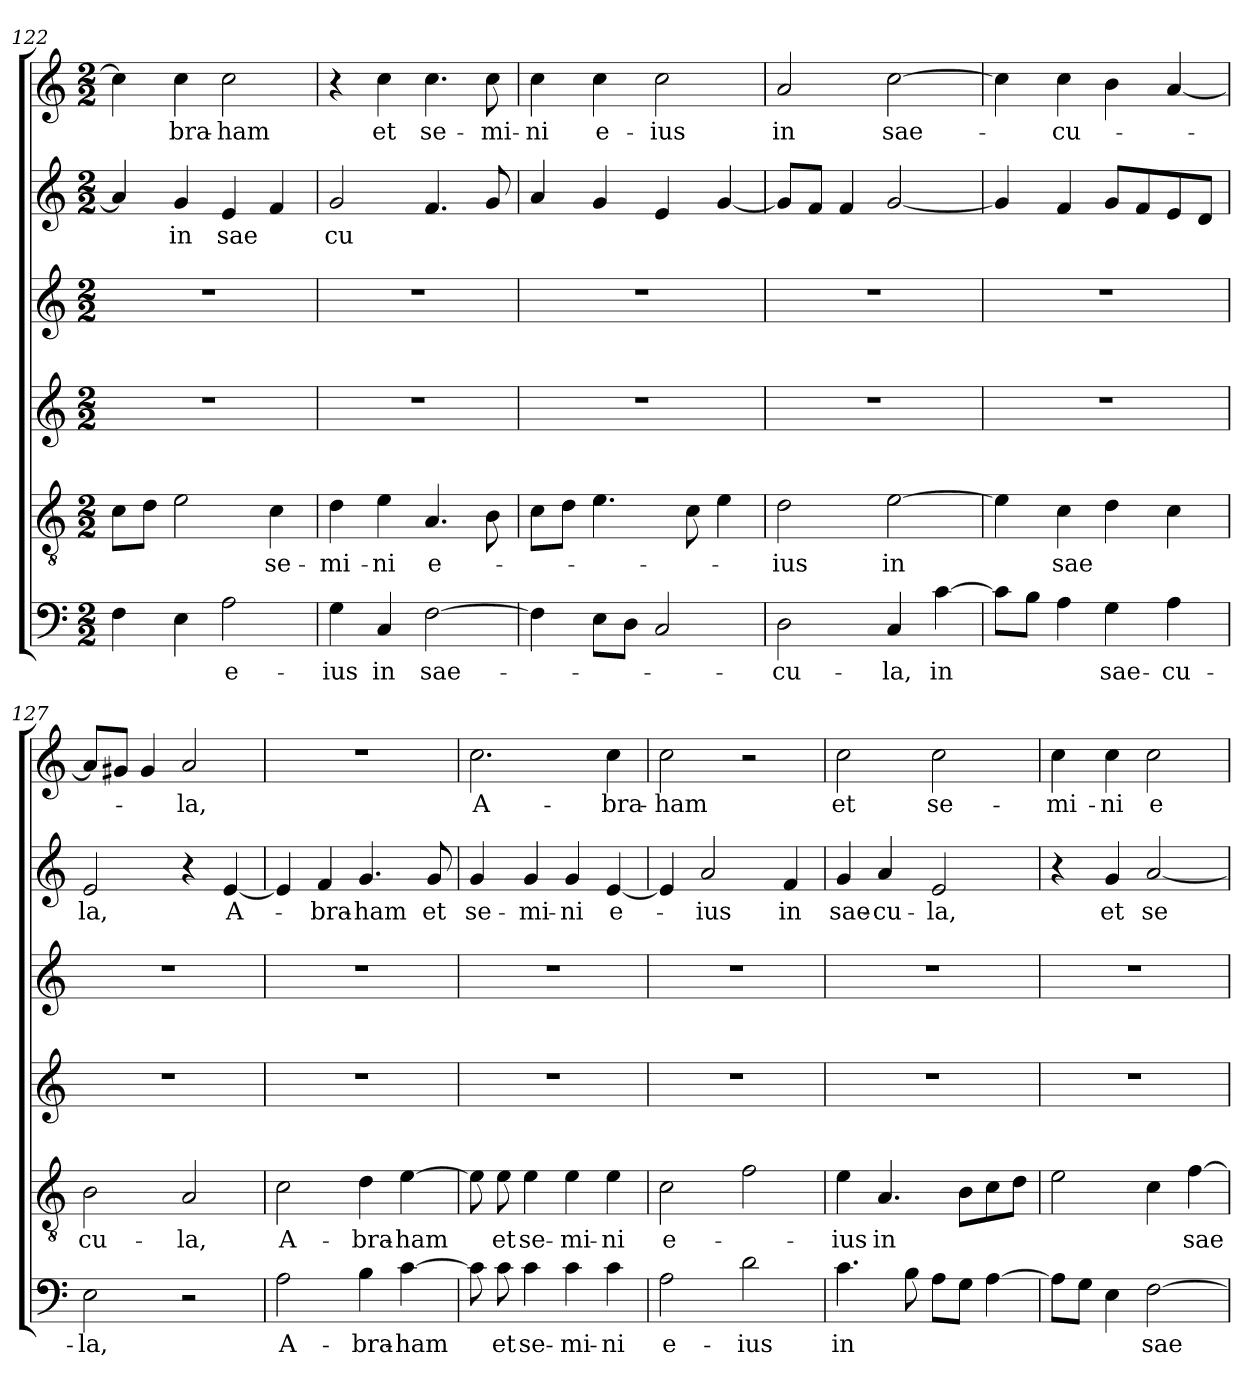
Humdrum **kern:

**kern	**text	**kern	**text	**kern	**kern	**kern	**text	**kern	**text
*part6	*part6	*part5	*part5	*part4	*part3	*part2	*part2	*part1	*part1
*staff6	*staff6	*staff5	*staff5	*staff4	*staff3	*staff2	*staff2	*staff1	*staff1
*clefF4	*	*clefGv2	*	*clefG2	*clefG2	*clefG2	*	*clefG2	*
*k[]	*	*k[]	*	*k[]	*k[]	*k[]	*	*k[]	*
*C:	*	*C:	*	*C:	*C:	*C:	*	*C:	*
*M2/2	*	*M2/2	*	*M2/2	*M2/2	*M2/2	*	*M2/2	*
=122	=122	=122	=122	=122	=122	=122	=122	=122	=122
4F\	.	8c\L	.	1r	1r	4a/]	.	4cc\]	.
.	.	8d\J	.	.	.	.	.	.	.
!	!	!	!	!	!	!	!LO:LY:b	!	!LO:LY:b
4E\	.	2e\	.	.	.	4g/	in	4cc\	-bra-
!	!LO:LY:b	!	!	!	!	!	!LO:LY:b	!	!LO:LY:b
2A\	e-	.	.	.	.	4e/	sae	2cc\	-ham
!	!	!	!LO:LY:b	!	!	!	!	!	!
.	.	4c\	se-	.	.	4f/	.	.	.
!!LO:PB:g=z
=123	=123	=123	=123	=123	=123	=123	=123	=123	=123
!	!LO:LY:b	!	!LO:LY:b	!	!	!	!LO:LY:b	!	!
4G\	-­ius	4d\	-­mi-	1r	1r	2g/	­cu	4r	.
!	!LO:LY:b	!	!LO:LY:b	!	!	!	!	!	!LO:LY:b
4C/	in	4e\	-ni	.	.	.	.	4cc\	et
!	!LO:LY:b	!	!LO:LY:b	!	!	!	!	!	!LO:LY:b
[2F\	sae-	4.A/	e-	.	.	4.f/	.	4.cc\	se-
!	!	!	!	!	!	!	!	!	!LO:LY:b
.	.	8B\	.	.	.	8g/	.	8cc\	-mi-
=124	=124	=124	=124	=124	=124	=124	=124	=124	=124
!	!	!	!	!	!	!	!	!	!LO:LY:b
4F\]	.	8c\L	.	1r	1r	4a/	.	4cc\	-ni
.	.	8d\J	.	.	.	.	.	.	.
!	!	!	!	!	!	!	!	!	!LO:LY:b
8E\L	.	4.e\	.	.	.	4g/	.	4cc\	e-
8D\J	.	.	.	.	.	.	.	.	.
!	!	!	!	!	!	!	!	!	!LO:LY:b
2C/	.	.	.	.	.	4e/	.	2cc\	-ius
.	.	8c\	.	.	.	.	.	.	.
.	.	4e\	.	.	.	[4g/	.	.	.
=125	=125	=125	=125	=125	=125	=125	=125	=125	=125
!	!LO:LY:b	!	!LO:LY:b	!	!	!	!	!	!LO:LY:b
2D\	-cu-	2d\	-ius	1r	1r	8g/L]	.	2a/	in
.	.	.	.	.	.	8f/J	.	.	.
.	.	.	.	.	.	4f/	.	.	.
!	!LO:LY:b	!	!LO:LY:b	!	!	!	!	!	!LO:LY:b
4C/	-la,	[2e\	in	.	.	[2g/	.	[2cc\	sae-
!	!LO:LY:b	!	!	!	!	!	!	!	!
[4c\	in	.	.	.	.	.	.	.	.
=126	=126	=126	=126	=126	=126	=126	=126	=126	=126
8c\L]	.	4e\]	.	1r	1r	4g/]	.	4cc\]	.
8B\J	.	.	.	.	.	.	.	.	.
!	!	!	!LO:LY:b	!	!	!	!	!	!LO:LY:b
4A\	.	4c\	sae	.	.	4f/	.	4cc\	-cu-
!	!LO:LY:b	!	!	!	!	!	!	!	!
4G\	sae-	4d\	.	.	.	8g/L	.	4b\	.
.	.	.	.	.	.	8f/	.	.	.
!	!LO:LY:b	!	!	!	!	!	!	!	!
4A\	-cu-	4c\	.	.	.	8e/	.	[4a/	.
.	.	.	.	.	.	8d/J	.	.	.
=127	=127	=127	=127	=127	=127	=127	=127	=127	=127
!	!LO:LY:b	!	!LO:LY:b	!	!	!	!LO:LY:b	!	!
2E\	-la,	2B\	cu-	1r	1r	2e/	la,	8a/L]	.
.	.	.	.	.	.	.	.	8g#/J	.
.	.	.	.	.	.	.	.	4g#/	.
!	!	!	!LO:LY:b	!	!	!	!	!	!LO:LY:b
2r	.	2A/	-la,	.	.	4r	.	2a/	-la,
!	!	!	!	!	!	!	!LO:LY:b	!	!
.	.	.	.	.	.	[4e/	A-	.	.
!!LO:LB:g=z
=128	=128	=128	=128	=128	=128	=128	=128	=128	=128
!	!LO:LY:b	!	!LO:LY:b	!	!	!	!	!	!
2A\	A-	2c\	A-	1r	1r	4e/]	.	1r	.
!	!	!	!	!	!	!	!LO:LY:b	!	!
.	.	.	.	.	.	4f/	-bra-	.	.
!	!LO:LY:b	!	!LO:LY:b	!	!	!	!LO:LY:b	!	!
4B\	-bra-	4d\	-bra-	.	.	4.g/	-ham	.	.
!	!LO:LY:b	!	!LO:LY:b	!	!	!	!	!	!
[4c\	-ham	[4e\	-ham	.	.	.	.	.	.
!	!	!	!	!	!	!	!LO:LY:b	!	!
.	.	.	.	.	.	8g/	et	.	.
=129	=129	=129	=129	=129	=129	=129	=129	=129	=129
!	!	!	!	!	!	!	!LO:LY:b	!	!LO:LY:b
8c\]	.	8e\]	.	1r	1r	4g/	se-	2.cc\	A-
!	!LO:LY:b	!	!LO:LY:b	!	!	!	!	!	!
8c\	et	8e\	et	.	.	.	.	.	.
!	!LO:LY:b	!	!LO:LY:b	!	!	!	!LO:LY:b	!	!
4c\	se-	4e\	se-	.	.	4g/	-mi-	.	.
!	!LO:LY:b	!	!LO:LY:b	!	!	!	!LO:LY:b	!	!
4c\	-mi-	4e\	-mi-	.	.	4g/	-ni	.	.
!	!LO:LY:b	!	!LO:LY:b	!	!	!	!LO:LY:b	!	!LO:LY:b
4c\	-ni	4e\	-ni	.	.	[4e/	e-	4cc\	-bra-
=130	=130	=130	=130	=130	=130	=130	=130	=130	=130
!	!LO:LY:b	!	!LO:LY:b	!	!	!	!	!	!LO:LY:b
2A\	e-	2c\	e-	1r	1r	4e/]	.	2cc\	-ham
!	!	!	!	!	!	!	!LO:LY:b	!	!
.	.	.	.	.	.	2a/	-ius	.	.
!	!LO:LY:b	!	!	!	!	!	!	!	!
2d\	-ius	2f\	.	.	.	.	.	2r	.
!	!	!	!	!	!	!	!LO:LY:b	!	!
.	.	.	.	.	.	4f/	in	.	.
=131	=131	=131	=131	=131	=131	=131	=131	=131	=131
!	!LO:LY:b	!	!LO:LY:b	!	!	!	!LO:LY:b	!	!LO:LY:b
4.c\	in	4e\	-ius	1r	1r	4g/	sae-	2cc\	et
!	!	!	!LO:LY:b	!	!	!	!LO:LY:b	!	!
.	.	4.A/	in	.	.	4a/	-cu-	.	.
8B\	.	.	.	.	.	.	.	.	.
!	!	!	!	!	!	!	!LO:LY:b	!	!LO:LY:b
8A\L	.	.	.	.	.	2e/	-la,	2cc\	se-
8G\J	.	8B\L	.	.	.	.	.	.	.
[4A\	.	8c\	.	.	.	.	.	.	.
.	.	8d\J	.	.	.	.	.	.	.
=132	=132	=132	=132	=132	=132	=132	=132	=132	=132
!	!	!	!	!	!	!	!	!	!LO:LY:b
8A\L]	.	2e\	.	1r	1r	4r	.	4cc\	-­mi-
8G\J	.	.	.	.	.	.	.	.	.
!	!	!	!	!	!	!	!LO:LY:b	!	!LO:LY:b
4E\	.	.	.	.	.	4g/	et	4cc\	-ni
!	!LO:LY:b	!	!	!	!	!	!LO:LY:b	!	!LO:LY:b
[2F\	sae-	4c\	.	.	.	[2a/	se-	2cc\	e-
!	!	!	!LO:LY:b	!	!	!	!	!	!
.	.	[4f\	sae-	.	.	.	.	.	.
=	=	=	=	=	=	=	=	=	=
*-	*-	*-	*-	*-	*-	*-	*-	*-	*-
